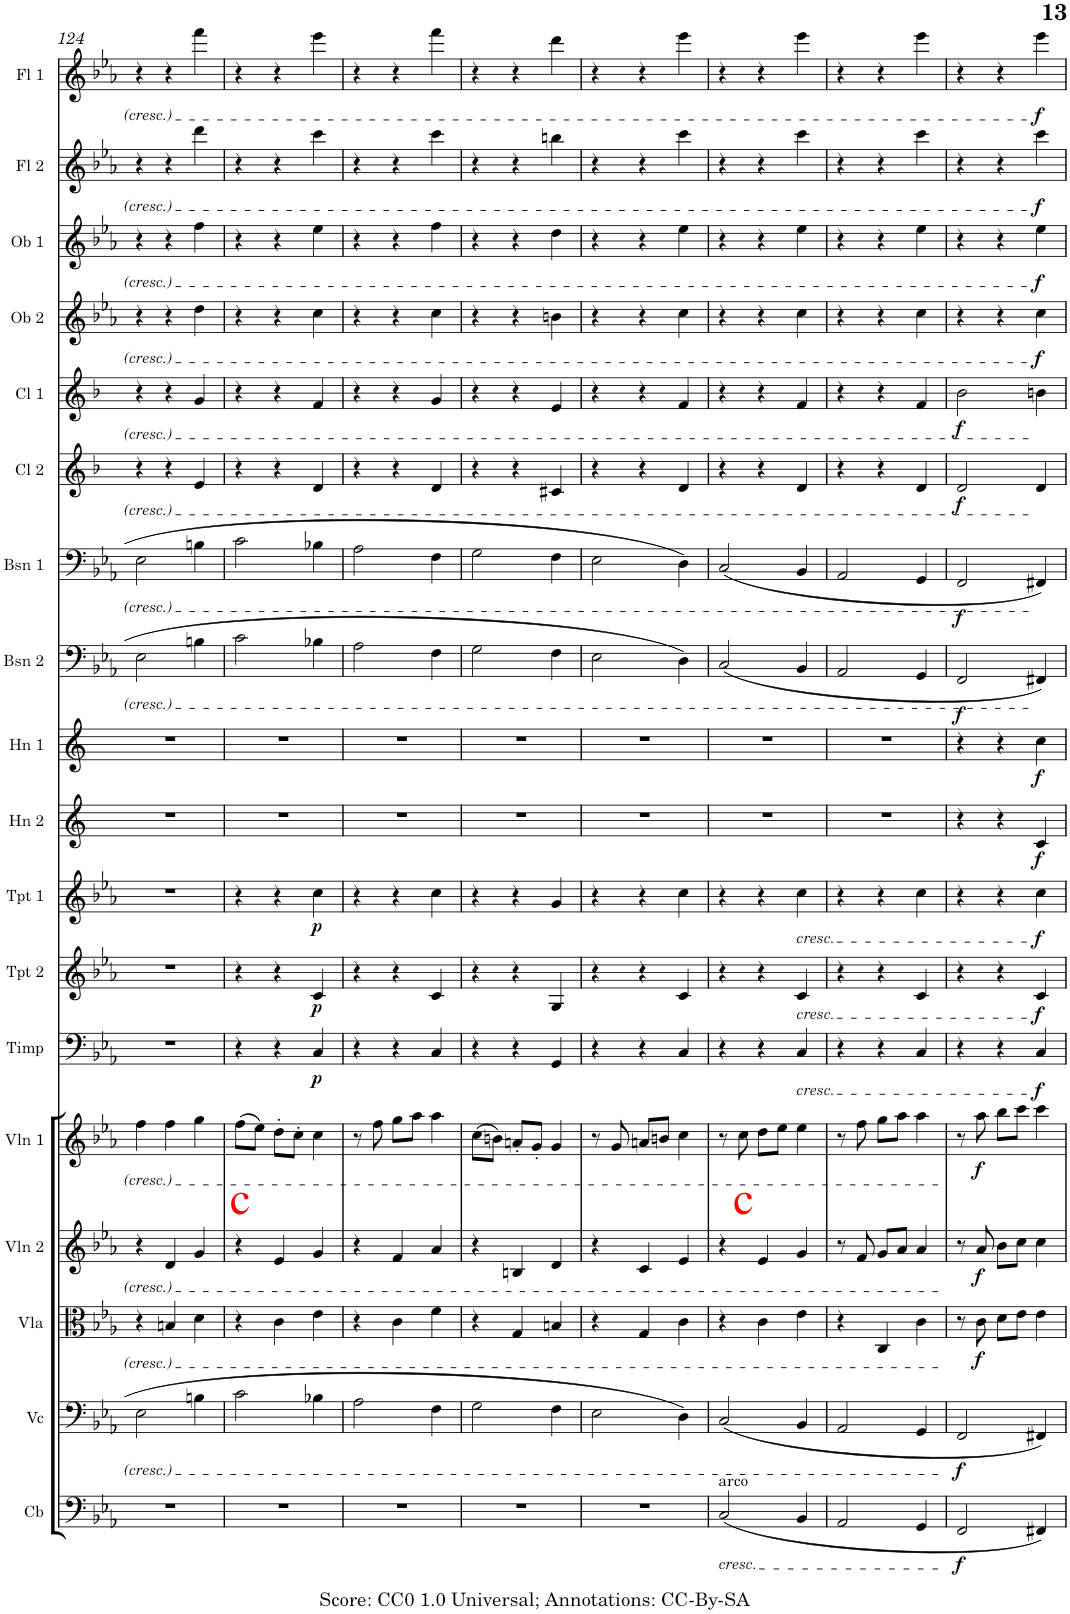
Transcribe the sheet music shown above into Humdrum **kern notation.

**kern	**dynam	**kern	**dynam	**kern	**dynam	**kern	**dynam	**kern	**text	**dynam	**kern	**dynam	**kern	**dynam	**kern	**dynam	**kern	**dynam	**kern	**dynam	**kern	**dynam	**kern	**dynam	**kern	**dynam	**kern	**dynam	**kern	**dynam	**kern	**dynam	**kern	**dynam	**kern	**dynam
*part18	*part18	*part17	*part17	*part16	*part16	*part15	*part15	*part14	*part14	*part14	*part13	*part13	*part12	*part12	*part11	*part11	*part10	*part10	*part9	*part9	*part8	*part8	*part7	*part7	*part6	*part6	*part5	*part5	*part4	*part4	*part3	*part3	*part2	*part2	*part1	*part1
*staff18	*staff18	*staff17	*staff17	*staff16	*staff16	*staff15	*staff15	*staff14	*staff14	*staff14	*staff13	*staff13	*staff12	*staff12	*staff11	*staff11	*staff10	*staff10	*staff9	*staff9	*staff8	*staff8	*staff7	*staff7	*staff6	*staff6	*staff5	*staff5	*staff4	*staff4	*staff3	*staff3	*staff2	*staff2	*staff1	*staff1
*I"Contrabass	*	*I"Violoncello	*	*I"Viola	*	*I"Violin 2	*	*I"Violin 1	*	*	*I"Timpani	*	*I"C Trumpet 2	*	*I"C Trumpet 1	*	*I"Eb Horn 2	*	*I"Eb Horn 1	*	*I"Bassoon 2	*	*I"Bassoon 1	*	*I"Bb Clarinet 2	*	*I"Bb Clarinet 1	*	*I"Oboe 2	*	*I"Oboe 1	*	*I"Flute 2	*	*I"Flute 1	*
*I'Cb	*	*I'Vc	*	*I'Vla	*	*I'Vln 2	*	*I'Vln 1	*	*	*I'Timp	*	*I'Tpt 2	*	*I'Tpt 1	*	*I'Hn 2	*	*I'Hn 1	*	*I'Bsn 2	*	*I'Bsn 1	*	*I'Cl 2	*	*I'Cl 1	*	*I'Ob 2	*	*I'Ob 1	*	*I'Fl 2	*	*I'Fl 1	*
!!LO:PB:g=z
*clefF4	*	*clefF4	*	*clefC3	*	*clefG2	*	*clefG2	*	*	*clefF4	*	*clefG2	*	*clefG2	*	*clefG2	*	*clefG2	*	*clefF4	*	*clefF4	*	*clefG2	*	*clefG2	*	*clefG2	*	*clefG2	*	*clefG2	*	*clefG2	*
*Trd7c12	*	*	*	*	*	*	*	*	*	*	*	*	*	*	*	*	*Trd5c9	*	*Trd5c9	*	*	*	*	*	*Trd1c2	*	*Trd1c2	*	*	*	*	*	*	*	*	*
*k[b-e-a-]	*	*k[b-e-a-]	*	*k[b-e-a-]	*	*k[b-e-a-]	*	*k[b-e-a-]	*	*	*k[b-e-a-]	*	*k[b-e-a-]	*	*k[b-e-a-]	*	*k[]	*	*k[]	*	*k[b-e-a-]	*	*k[b-e-a-]	*	*k[b-]	*	*k[b-]	*	*k[b-e-a-]	*	*k[b-e-a-]	*	*k[b-e-a-]	*	*k[b-e-a-]	*
*M3/4	*	*M3/4	*	*M3/4	*	*M3/4	*	*M3/4	*	*	*M3/4	*	*M3/4	*	*M3/4	*	*M3/4	*	*M3/4	*	*M3/4	*	*M3/4	*	*M3/4	*	*M3/4	*	*M3/4	*	*M3/4	*	*M3/4	*	*M3/4	*
=124	=124	=124	=124	=124	=124	=124	=124	=124	=124	=124	=124	=124	=124	=124	=124	=124	=124	=124	=124	=124	=124	=124	=124	=124	=124	=124	=124	=124	=124	=124	=124	=124	=124	=124	=124	=124
2.r	.	2E-\	.	4r	.	4r	.	4ff\	.	.	2.r	.	2.r	.	2.r	.	2.r	.	2.r	.	2E-\	.	2E-\	.	4r	.	4r	.	4r	.	4r	.	4r	.	4r	.
.	.	.	.	4Bn/	.	4d/	.	4ff\	.	.	.	.	.	.	.	.	.	.	.	.	.	.	.	.	4r	.	4r	.	4r	.	4r	.	4r	.	4r	.
.	.	4Bn\	.	4d\	.	4g/	.	4gg\	.	.	.	.	.	.	.	.	.	.	.	.	4Bn\	.	4Bn\	.	4e/	.	4g/	.	4dd\	.	4ff\	.	4ddd\	.	4fff\	.
=125	=125	=125	=125	=125	=125	=125	=125	=125	=125	=125	=125	=125	=125	=125	=125	=125	=125	=125	=125	=125	=125	=125	=125	=125	=125	=125	=125	=125	=125	=125	=125	=125	=125	=125	=125	=125
!	!	!	!	!	!	!	!	!	!LO:LY:b:color=#FF0000	!	!	!	!	!	!	!	!	!	!	!	!	!	!	!	!	!	!	!	!	!	!	!	!	!	!	!
2.r	.	2c\	.	4r	.	4r	.	(8ff\L	c	.	4r	.	4r	.	4r	.	2.r	.	2.r	.	2c\	.	2c\	.	4r	.	4r	.	4r	.	4r	.	4r	.	4r	.
.	.	.	.	.	.	.	.	8ee-\J)	.	.	.	.	.	.	.	.	.	.	.	.	.	.	.	.	.	.	.	.	.	.	.	.	.	.	.	.
.	.	.	.	4c\	.	4e-/	.	8dd'\L	.	.	4r	.	4r	.	4r	.	.	.	.	.	.	.	.	.	4r	.	4r	.	4r	.	4r	.	4r	.	4r	.
.	.	.	.	.	.	.	.	8cc'\J	.	.	.	.	.	.	.	.	.	.	.	.	.	.	.	.	.	.	.	.	.	.	.	.	.	.	.	.
!	!	!	!	!	!	!	!	!	!	!	!	!LO:DY:b	!	!LO:DY:b	!	!LO:DY:b	!	!	!	!	!	!	!	!	!	!	!	!	!	!	!	!	!	!	!	!
.	.	4B-X\	.	4e-\	.	4g/	.	4cc\	.	.	4C/	p	4c/	p	4cc\	p	.	.	.	.	4B-X\	.	4B-X\	.	4d/	.	4f/	.	4cc\	.	4ee-\	.	4ccc\	.	4eee-\	.
=126	=126	=126	=126	=126	=126	=126	=126	=126	=126	=126	=126	=126	=126	=126	=126	=126	=126	=126	=126	=126	=126	=126	=126	=126	=126	=126	=126	=126	=126	=126	=126	=126	=126	=126	=126	=126
2.r	.	2A-\	.	4r	.	4r	.	8r	.	.	4r	.	4r	.	4r	.	2.r	.	2.r	.	2A-\	.	2A-\	.	4r	.	4r	.	4r	.	4r	.	4r	.	4r	.
.	.	.	.	.	.	.	.	8ff\	.	.	.	.	.	.	.	.	.	.	.	.	.	.	.	.	.	.	.	.	.	.	.	.	.	.	.	.
.	.	.	.	4c\	.	4f/	.	8gg\L	.	.	4r	.	4r	.	4r	.	.	.	.	.	.	.	.	.	4r	.	4r	.	4r	.	4r	.	4r	.	4r	.
.	.	.	.	.	.	.	.	8aa-\J	.	.	.	.	.	.	.	.	.	.	.	.	.	.	.	.	.	.	.	.	.	.	.	.	.	.	.	.
.	.	4F\	.	4f\	.	4a-/	.	4aa-\	.	.	4C/	.	4c/	.	4cc\	.	.	.	.	.	4F\	.	4F\	.	4d/	.	4g/	.	4cc\	.	4ff\	.	4ccc\	.	4fff\	.
=127	=127	=127	=127	=127	=127	=127	=127	=127	=127	=127	=127	=127	=127	=127	=127	=127	=127	=127	=127	=127	=127	=127	=127	=127	=127	=127	=127	=127	=127	=127	=127	=127	=127	=127	=127	=127
2.r	.	2G\	.	4r	.	4r	.	(8cc\L	.	.	4r	.	4r	.	4r	.	2.r	.	2.r	.	2G\	.	2G\	.	4r	.	4r	.	4r	.	4r	.	4r	.	4r	.
.	.	.	.	.	.	.	.	8bn\J)	.	.	.	.	.	.	.	.	.	.	.	.	.	.	.	.	.	.	.	.	.	.	.	.	.	.	.	.
.	.	.	.	4G/	.	4Bn/	.	8an'/L	.	.	4r	.	4r	.	4r	.	.	.	.	.	.	.	.	.	4r	.	4r	.	4r	.	4r	.	4r	.	4r	.
.	.	.	.	.	.	.	.	8g'/J	.	.	.	.	.	.	.	.	.	.	.	.	.	.	.	.	.	.	.	.	.	.	.	.	.	.	.	.
.	.	4F\	.	4Bn/	.	4d/	.	4g/	.	.	4GG/	.	4G/	.	4g/	.	.	.	.	.	4F\	.	4F\	.	4c#X/	.	4e/	.	4bn\	.	4dd\	.	4bbn\	.	4ddd\	.
=128	=128	=128	=128	=128	=128	=128	=128	=128	=128	=128	=128	=128	=128	=128	=128	=128	=128	=128	=128	=128	=128	=128	=128	=128	=128	=128	=128	=128	=128	=128	=128	=128	=128	=128	=128	=128
2.r	.	2E-\	.	4r	.	4r	.	8r	.	.	4r	.	4r	.	4r	.	2.r	.	2.r	.	2E-\	.	2E-\	.	4r	.	4r	.	4r	.	4r	.	4r	.	4r	.
.	.	.	.	.	.	.	.	8g/	.	.	.	.	.	.	.	.	.	.	.	.	.	.	.	.	.	.	.	.	.	.	.	.	.	.	.	.
.	.	.	.	4G/	.	4c/	.	8an/L	.	.	4r	.	4r	.	4r	.	.	.	.	.	.	.	.	.	4r	.	4r	.	4r	.	4r	.	4r	.	4r	.
.	.	.	.	.	.	.	.	8bn/J	.	.	.	.	.	.	.	.	.	.	.	.	.	.	.	.	.	.	.	.	.	.	.	.	.	.	.	.
.	.	4D\	.	4c\	.	4e-/	.	4cc\	.	.	4C/	.	4c/	.	4cc\	.	.	.	.	.	4D\	.	4D\	.	4d/	.	4f/	.	4cc\	.	4ee-\	.	4ccc\	.	4eee-\	.
=129	=129	=129	=129	=129	=129	=129	=129	=129	=129	=129	=129	=129	=129	=129	=129	=129	=129	=129	=129	=129	=129	=129	=129	=129	=129	=129	=129	=129	=129	=129	=129	=129	=129	=129	=129	=129
!LO:TX:a:t=arco	!	!	!	!	!	!	!	!	!	!	!	!	!	!	!	!	!	!	!	!	!	!	!	!	!	!	!	!	!	!	!	!	!	!	!	!
!LO:TX:b:i:t=cresc.	!	!	!	!	!	!	!	!	!	!	!	!	!	!	!	!	!	!	!	!	!	!	!	!	!	!	!	!	!	!	!	!	!	!	!	!
(2C/	.	(2C/	.	4r	.	4r	.	8r	.	.	4r	.	4r	.	4r	.	2.r	.	2.r	.	(2C/	.	(2C/	.	4r	.	4r	.	4r	.	4r	.	4r	.	4r	.
!	!	!	!	!	!	!	!	!	!LO:LY:b:color=#FF0000	!	!	!	!	!	!	!	!	!	!	!	!	!	!	!	!	!	!	!	!	!	!	!	!	!	!	!
.	.	.	.	.	.	.	.	8cc\	c	.	.	.	.	.	.	.	.	.	.	.	.	.	.	.	.	.	.	.	.	.	.	.	.	.	.	.
.	.	.	.	4c\	.	4e-/	.	8dd\L	.	.	4r	.	4r	.	4r	.	.	.	.	.	.	.	.	.	4r	.	4r	.	4r	.	4r	.	4r	.	4r	.
.	.	.	.	.	.	.	.	8ee-\J	.	.	.	.	.	.	.	.	.	.	.	.	.	.	.	.	.	.	.	.	.	.	.	.	.	.	.	.
!	!	!	!	!	!	!	!	!	!	!	!	!	!	!	!LO:TX:b:i:t=cresc.	!	!	!	!	!	!	!	!	!	!	!	!	!	!	!	!	!	!	!	!	!
!	!	!	!	!	!	!	!	!	!	!	!	!	!LO:TX:b:i:t=cresc.	!	!	!	!	!	!	!	!	!	!	!	!	!	!	!	!	!	!	!	!	!	!	!
!	!	!	!	!	!	!	!	!	!	!	!LO:TX:b:i:t=cresc.	!	!	!	!	!	!	!	!	!	!	!	!	!	!	!	!	!	!	!	!	!	!	!	!	!
4BB-/	.	4BB-/	.	4e-\	.	4g/	.	4ee-\	.	.	4C/	.	4c/	.	4cc\	.	.	.	.	.	4BB-/	.	4BB-/	.	4d/	.	4f/	.	4cc\	.	4ee-\	.	4ccc\	.	4eee-\	.
=130	=130	=130	=130	=130	=130	=130	=130	=130	=130	=130	=130	=130	=130	=130	=130	=130	=130	=130	=130	=130	=130	=130	=130	=130	=130	=130	=130	=130	=130	=130	=130	=130	=130	=130	=130	=130
2AA-/	.	2AA-/	.	4r	.	8r	.	8r	.	.	4r	.	4r	.	4r	.	2.r	.	2.r	.	2AA-/	.	2AA-/	.	4r	.	4r	.	4r	.	4r	.	4r	.	4r	.
.	.	.	.	.	.	8f/	.	8ff\	.	.	.	.	.	.	.	.	.	.	.	.	.	.	.	.	.	.	.	.	.	.	.	.	.	.	.	.
.	.	.	.	4C/	.	8g/L	.	8gg\L	.	.	4r	.	4r	.	4r	.	.	.	.	.	.	.	.	.	4r	.	4r	.	4r	.	4r	.	4r	.	4r	.
.	.	.	.	.	.	8a-/J	.	8aa-\J	.	.	.	.	.	.	.	.	.	.	.	.	.	.	.	.	.	.	.	.	.	.	.	.	.	.	.	.
4GG/	.	4GG/	.	4c\	.	4a-/	.	4aa-\	.	.	4C/	.	4c/	.	4cc\	.	.	.	.	.	4GG/	.	4GG/	.	4d/	.	4f/	.	4cc\	.	4ee-\	.	4ccc\	.	4eee-\	.
=131	=131	=131	=131	=131	=131	=131	=131	=131	=131	=131	=131	=131	=131	=131	=131	=131	=131	=131	=131	=131	=131	=131	=131	=131	=131	=131	=131	=131	=131	=131	=131	=131	=131	=131	=131	=131
!	!LO:DY:b	!	!LO:DY:b	!	!	!	!	!	!	!	!	!	!	!	!	!	!	!	!	!	!	!LO:DY:b	!	!LO:DY:b	!	!LO:DY:b	!	!LO:DY:b	!	!	!	!	!	!	!	!
2FF/	f	2FF/	f	8r	.	8r	.	8r	.	.	4r	.	4r	.	4r	.	4r	.	4r	.	2FF/	f	2FF/	f	2d/	f	2b-\	f	4r	.	4r	.	4r	.	4r	.
!	!	!	!	!	!LO:DY:b	!	!LO:DY:b	!	!	!LO:DY:b	!	!	!	!	!	!	!	!	!	!	!	!	!	!	!	!	!	!	!	!	!	!	!	!	!	!
.	.	.	.	8c\	f	8a-/	f	8aa-\	.	f	.	.	.	.	.	.	.	.	.	.	.	.	.	.	.	.	.	.	.	.	.	.	.	.	.	.
.	.	.	.	8d\L	.	8b-\L	.	8bb-\L	.	.	4r	.	4r	.	4r	.	4r	.	4r	.	.	.	.	.	.	.	.	.	4r	.	4r	.	4r	.	4r	.
.	.	.	.	8e-\J	.	8cc\J	.	8ccc\J	.	.	.	.	.	.	.	.	.	.	.	.	.	.	.	.	.	.	.	.	.	.	.	.	.	.	.	.
!	!	!	!	!	!	!	!	!	!	!	!	!LO:DY:b	!	!LO:DY:b	!	!LO:DY:b	!	!LO:DY:b	!	!LO:DY:b	!	!	!	!	!	!	!	!	!	!LO:DY:b	!	!LO:DY:b	!	!LO:DY:b	!	!LO:DY:b
4FF#X/)	.	4FF#X/)	.	4e-\	.	4cc\	.	4ccc\	.	.	4C/	f	4c/	f	4cc\	f	4c/	f	4cc\	f	4FF#X/)	.	4FF#X/)	.	4d/	.	4bn\	.	4cc\	f	4ee-\	f	4ccc\	f	4eee-\	f
=	=	=	=	=	=	=	=	=	=	=	=	=	=	=	=	=	=	=	=	=	=	=	=	=	=	=	=	=	=	=	=	=	=	=	=	=
*-	*-	*-	*-	*-	*-	*-	*-	*-	*-	*-	*-	*-	*-	*-	*-	*-	*-	*-	*-	*-	*-	*-	*-	*-	*-	*-	*-	*-	*-	*-	*-	*-	*-	*-	*-	*-
